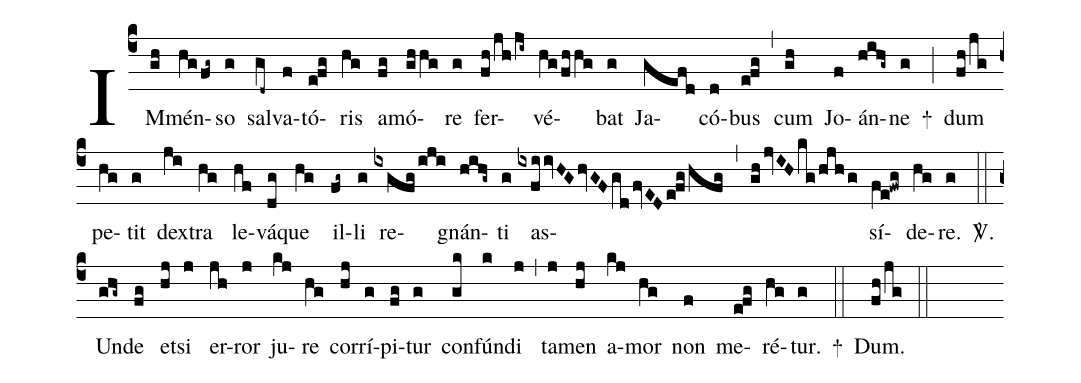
%%
%viii
(c4)
IM(gh)mén(hgfg~)so(g) sal(gd~)va(f)tó(e!fg)ris(hg) a(fg)mó(ghhg)re(g) fer(fh/jh/ji~)vé(hg/fhhg)bat(g) Ja(gefd)có(d)bus(e!fg) (,)
cum(gh) Jo(f)án(hihg~)ne(g) +(;)
dum(fh/jg) pe(hg)tit(g) dex(ji)tra(hg) le(hf)vá(dg)que(hg) il(fg~)li(g) re(ixgfg/iji)gnán(hihg~)ti(g) as(ixfiivHGhvGFgdfvEDe!fg/hfg,gh/jvIH/kg/hjhg)sí(fe!fwg)de(hg)re.(g) <sp>V/</sp>.(::)
Un(ghg~)de(fg) et(hj)si(j) er(jh)ror(j) ju(kj)re(hg) cor(hj)rí(g)pi(fg)tur(g) con(gk)fún(k)di(j) (,)
ta(j)men(hj) a(kj)mor(hg) non(f) me(e!fg)ré(hg)tur.(g) +(::)
Dum.(fh/jg) (::)
